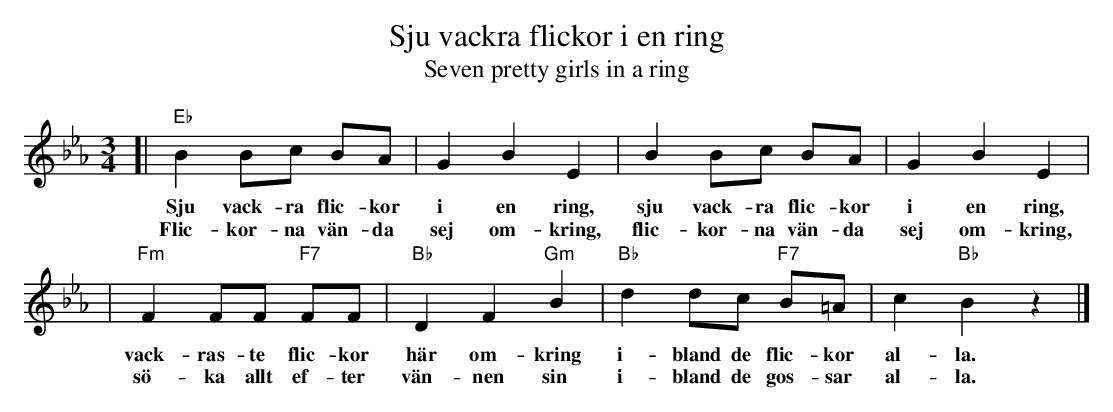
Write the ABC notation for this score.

X:1
T: Sju vackra flickor i en ring
T: Seven pretty girls in a ring
M: 3/4
L: 1/8
K: Eb
[| "Eb"B2 Bc BA | G2 B2 E2 | B2 Bc BA | G2 B2 E2 |
w: Sju vack-ra flic-kor i en ring, sju vack-ra flic-kor i en ring,
w: Flic-kor-na v\"an-da sej om-kring, flic-kor-na v\"an-da sej om-kring,
|  "Fm"F2 FF "F7"FF | "Bb" D2 F2 "Gm"B2 | "Bb"d2 dc "F7"B=A | c2 "Bb"B2 z2 |]
w: vack-ras-te flic-kor h\"ar om-kring i-bland de flic-kor al-la.
w: s\"o-ka allt ef-ter v\"an-nen sin i-bland de gos-sar al-la.
